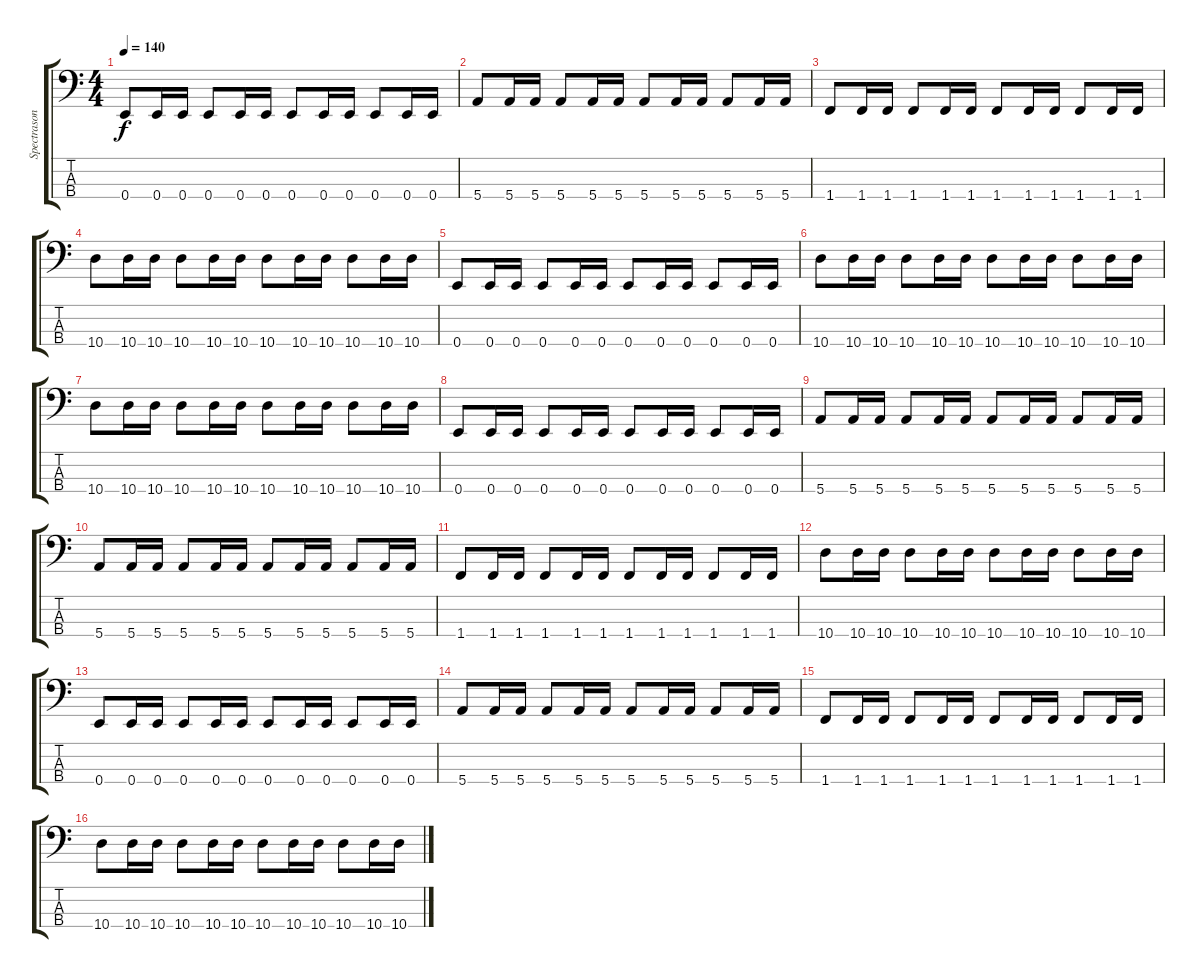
\track ("Spectrasonics Omnisphere" "Spectrason") {instrument synthbass1}
\staff {score tabs}
\tuning (G2 D2 A1 E1) {hide}
\ts (4 4)
\tempo 140
\clef f4
\ks c
0.4.8{dy f} 0.4.16 0.4.16 0.4.8 0.4.16 0.4.16 0.4.8 0.4.16 0.4.16 0.4.8 0.4.16 0.4.16 |
5.4.8 5.4.16 5.4.16 5.4.8 5.4.16 5.4.16 5.4.8 5.4.16 5.4.16 5.4.8 5.4.16 5.4.16 |
1.4.8 1.4.16 1.4.16 1.4.8 1.4.16 1.4.16 1.4.8 1.4.16 1.4.16 1.4.8 1.4.16 1.4.16 |
10.4.8 10.4.16 10.4.16 10.4.8 10.4.16 10.4.16 10.4.8 10.4.16 10.4.16 10.4.8 10.4.16 10.4.16 |
0.4.8 0.4.16 0.4.16 0.4.8 0.4.16 0.4.16 0.4.8 0.4.16 0.4.16 0.4.8 0.4.16 0.4.16 |
10.4.8 10.4.16 10.4.16 10.4.8 10.4.16 10.4.16 10.4.8 10.4.16 10.4.16 10.4.8 10.4.16 10.4.16 |
10.4.8 10.4.16 10.4.16 10.4.8 10.4.16 10.4.16 10.4.8 10.4.16 10.4.16 10.4.8 10.4.16 10.4.16 |
0.4.8 0.4.16 0.4.16 0.4.8 0.4.16 0.4.16 0.4.8 0.4.16 0.4.16 0.4.8 0.4.16 0.4.16 |
5.4.8 5.4.16 5.4.16 5.4.8 5.4.16 5.4.16 5.4.8 5.4.16 5.4.16 5.4.8 5.4.16 5.4.16 |
5.4.8 5.4.16 5.4.16 5.4.8 5.4.16 5.4.16 5.4.8 5.4.16 5.4.16 5.4.8 5.4.16 5.4.16 |
1.4.8 1.4.16 1.4.16 1.4.8 1.4.16 1.4.16 1.4.8 1.4.16 1.4.16 1.4.8 1.4.16 1.4.16 |
10.4.8 10.4.16 10.4.16 10.4.8 10.4.16 10.4.16 10.4.8 10.4.16 10.4.16 10.4.8 10.4.16 10.4.16 |
0.4.8 0.4.16 0.4.16 0.4.8 0.4.16 0.4.16 0.4.8 0.4.16 0.4.16 0.4.8 0.4.16 0.4.16 |
5.4.8 5.4.16 5.4.16 5.4.8 5.4.16 5.4.16 5.4.8 5.4.16 5.4.16 5.4.8 5.4.16 5.4.16 |
1.4.8 1.4.16 1.4.16 1.4.8 1.4.16 1.4.16 1.4.8 1.4.16 1.4.16 1.4.8 1.4.16 1.4.16 |
10.4.8 10.4.16 10.4.16 10.4.8 10.4.16 10.4.16 10.4.8 10.4.16 10.4.16 10.4.8 10.4.16 10.4.16
